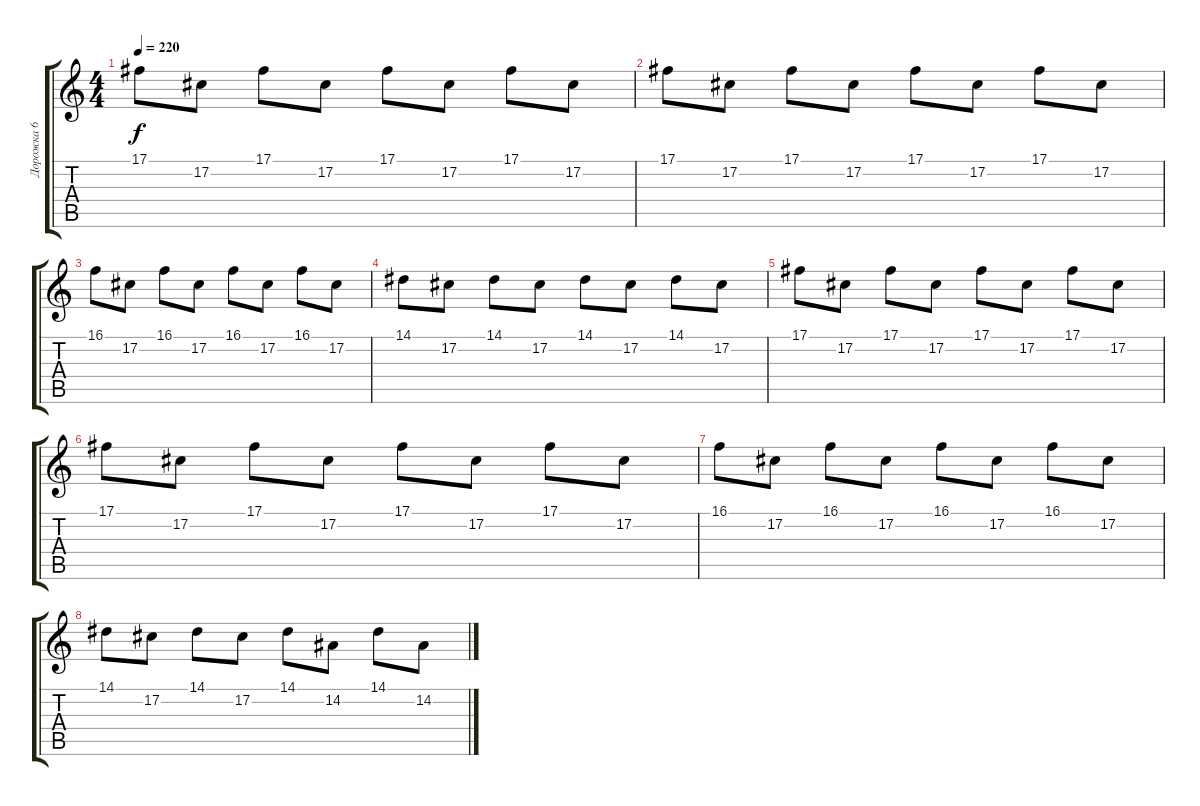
\track ("Дорожка 6" "Дорожка 6") {instrument acousticgrandpiano}
\staff {score tabs}
\tuning (Db4 Ab3 E3 B2 Gb2 B1) {hide}
\ts (4 4)
\tempo 220
\clef g2
\ks c
17.1.8{dy f} 17.2.8 17.1.8 17.2.8 17.1.8 17.2.8 17.1.8 17.2.8 |
17.1.8 17.2.8 17.1.8 17.2.8 17.1.8 17.2.8 17.1.8 17.2.8 |
16.1.8 17.2.8 16.1.8 17.2.8 16.1.8 17.2.8 16.1.8 17.2.8 |
14.1.8 17.2.8 14.1.8 17.2.8 14.1.8 17.2.8 14.1.8 17.2.8 |
17.1.8 17.2.8 17.1.8 17.2.8 17.1.8 17.2.8 17.1.8 17.2.8 |
17.1.8 17.2.8 17.1.8 17.2.8 17.1.8 17.2.8 17.1.8 17.2.8 |
16.1.8 17.2.8 16.1.8 17.2.8 16.1.8 17.2.8 16.1.8 17.2.8 |
14.1.8 17.2.8 14.1.8 17.2.8 14.1.8 14.2.8 14.1.8 14.2.8
